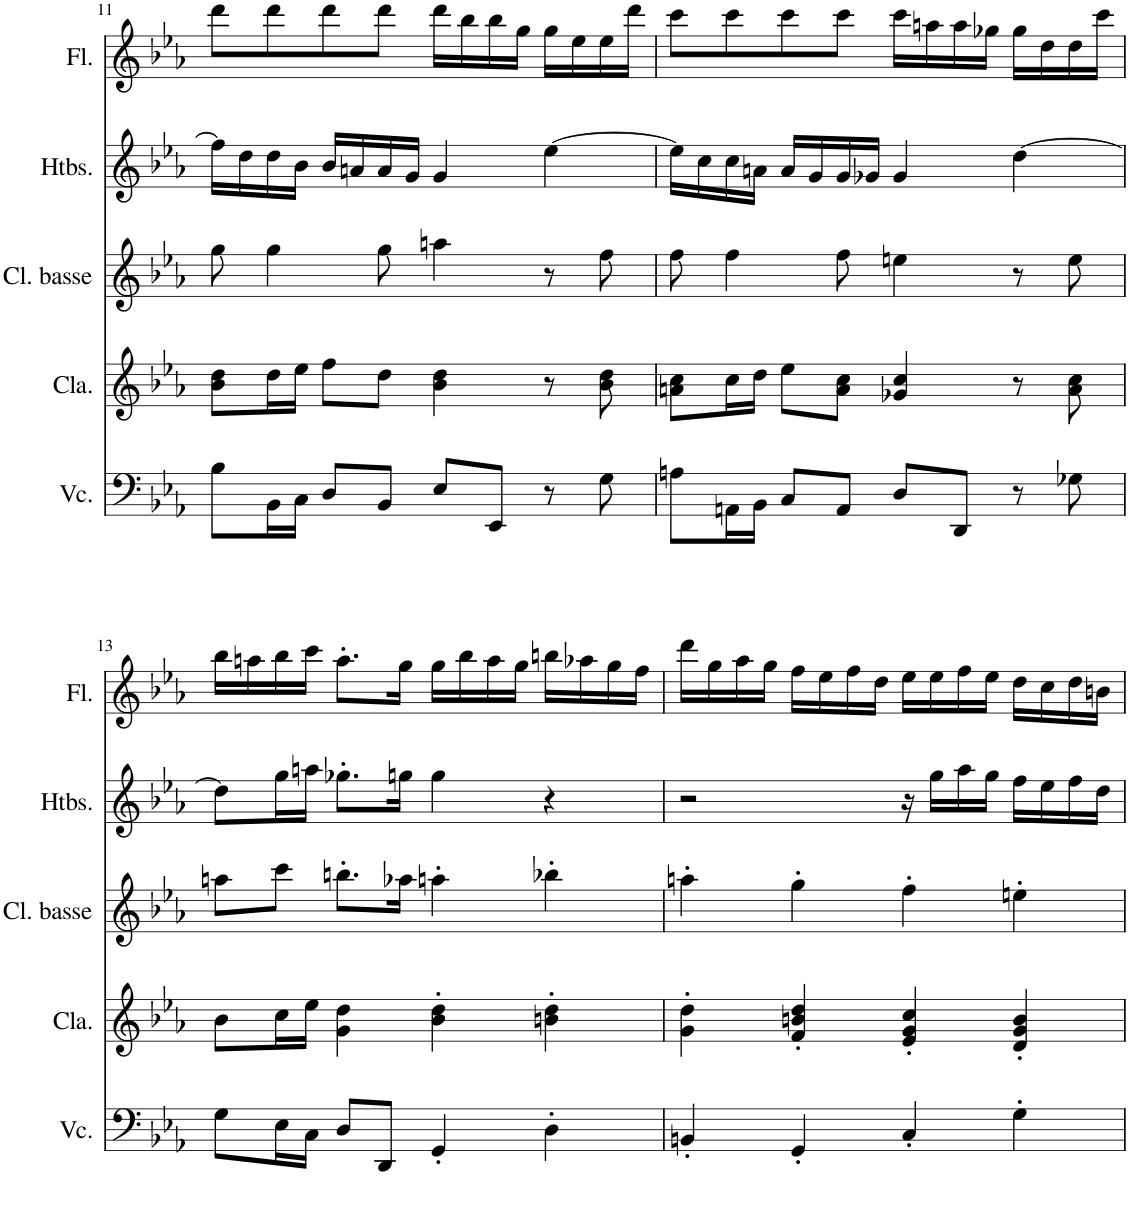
**kern	**kern	**kern	**kern	**kern
*part5	*part4	*part3	*part2	*part1
*staff5	*staff4	*staff3	*staff2	*staff1
*I"Violoncelle, Cello	*I"Clavecin, Basso Continuo	*I"Clarinette Basse, Clarinet	*I"Hautbois, Oboe	*I"Flûte, Flute
*I'Vc.	*I'Cla.	*I'Cl. basse	*I'Htbs.	*I'Fl.
!!LO:PB:g=z
*clefF4	*clefG2	*clefG2	*clefG2	*clefG2
*	*	*Trd8c14	*	*
*k[b-e-a-]	*k[b-e-a-]	*k[b-e-a-]	*k[b-e-a-]	*k[b-e-a-]
*M4/4	*M4/4	*M4/4	*M4/4	*M4/4
=11	=11	=11	=11	=11
8B-\L	8b-\ 8dd\L	8gg\	16ff\LL]	8ddd\L
.	.	.	16dd\	.
16BB-\L	16dd\L	4gg\	16dd\	8ddd\
16C\JJ	16ee-\JJ	.	16b-\JJ	.
8D/L	8ff\L	.	16b-/LL	8ddd\
.	.	.	16an/	.
8BB-/J	8dd\J	8gg\	16a/	8ddd\J
.	.	.	16g/JJ	.
8E-/L	4b-\ 4dd\	4aan\	4g/	16ddd\LL
.	.	.	.	16bb-\
8EE-/J	.	.	.	16bb-\
.	.	.	.	16gg\JJ
8r	8r	8r	[4ee-\	16gg\LL
.	.	.	.	16ee-\
8G\	8b-\ 8dd\	8ff\	.	16ee-\
.	.	.	.	16ddd\JJ
=12	=12	=12	=12	=12
8An\L	8an\ 8cc\L	8ff\	16ee-\LL]	8ccc\L
.	.	.	16cc\	.
16AAn\L	16cc\L	4ff\	16cc\	8ccc\
16BB-\JJ	16dd\JJ	.	16an\JJ	.
8C/L	8ee-\L	.	16a/LL	8ccc\
.	.	.	16g/	.
8AA/J	8a\ 8cc\J	8ff\	16g/	8ccc\J
.	.	.	16g-X/JJ	.
8D/L	4g-X/ 4cc/	4een\	4g-/	16ccc\LL
.	.	.	.	16aan\
8DD/J	.	.	.	16aa\
.	.	.	.	16gg-X\JJ
8r	8r	8r	[4dd\	16gg-\LL
.	.	.	.	16dd\
8G-X\	8a\ 8cc\	8ee\	.	16dd\
.	.	.	.	16ccc\JJ
!!LO:LB:g=z
=13	=13	=13	=13	=13
8G\L	8b-\L	8aan\L	8dd\L]	16bb-\LL
.	.	.	.	16aan\
16E-\L	16cc\L	8ccc\J	16gg\L	16bb-\
16C\JJ	16ee-\JJ	.	16aan\JJ	16ccc\JJ
8D/L	4g\ 4dd\	8.bbn'\L	8.gg-X'\L	8.aa'\L
8DD/J	.	.	.	.
.	.	16aa-X\Jk	16ggn\Jk	16gg\Jk
4GG'/	4b-\' 4dd\'	4aan'\	4gg\	16gg\LL
.	.	.	.	16bb-\
.	.	.	.	16aa\
.	.	.	.	16gg\JJ
4D'\	4bn\' 4dd\'	4bb-X'\	4r	16bbn\LL
.	.	.	.	16aa-X\
.	.	.	.	16gg\
.	.	.	.	16ff\JJ
=14	=14	=14	=14	=14
4BBn'/	4g\' 4dd\'	4aan'\	2r	16ddd\LL
.	.	.	.	16gg\
.	.	.	.	16aa-\
.	.	.	.	16gg\JJ
4GG'/	4f/' 4bn/' 4dd/'	4gg'\	.	16ff\LL
.	.	.	.	16ee-\
.	.	.	.	16ff\
.	.	.	.	16dd\JJ
4C'/	4e-/' 4g/' 4cc/'	4ff'\	16r	16ee-\LL
.	.	.	16gg\LL	16ee-\
.	.	.	16aa-\	16ff\
.	.	.	16gg\JJ	16ee-\JJ
4G'\	4d/' 4g/' 4b/'	4een'\	16ff\LL	16dd\LL
.	.	.	16ee-\	16cc\
.	.	.	16ff\	16dd\
.	.	.	16dd\JJ	16bn\JJ
=	=	=	=	=
*-	*-	*-	*-	*-
